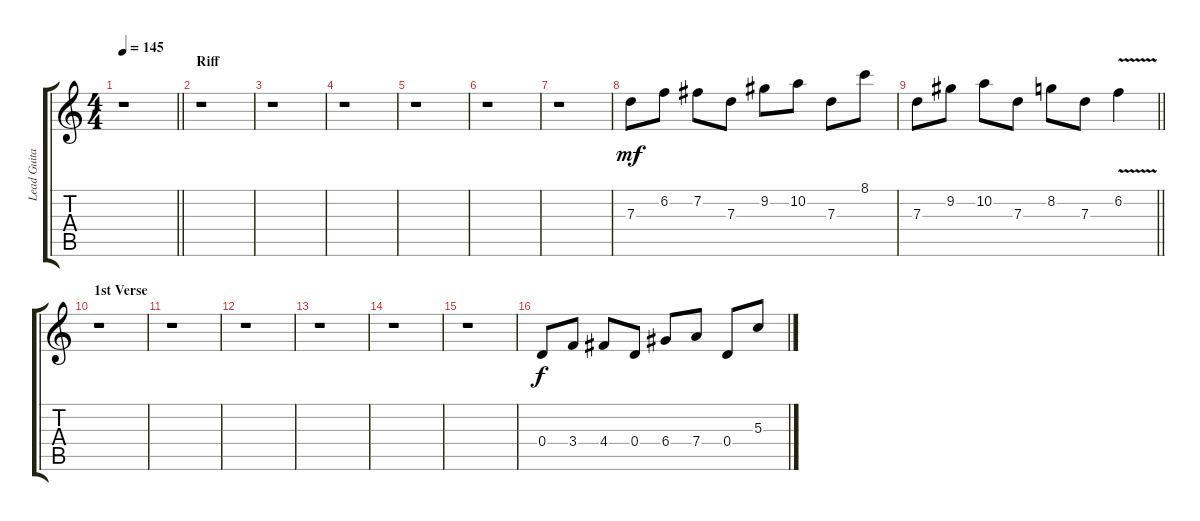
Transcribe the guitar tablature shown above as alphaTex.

\track ("Lead Guitar 2  " "Lead Guita") {instrument overdrivenguitar}
\staff {score tabs}
\tuning (E4 B3 G3 D3 A2 E2) {hide}
\ts (4 4)
\tempo 145
\clef g2
\barLineRight lightlight
\ks c
r.1{dy mf} |
\section ("" "Riff")
r.1 |
r.1 |
r.1 |
r.1 |
r.1 |
r.1 |
7.3.8{balance 5} 6.2.8 7.2.8 7.3.8 9.2.8 10.2.8 7.3.8 8.1.8 |
\barLineRight lightlight
7.3.8 9.2.8 10.2.8 7.3.8 8.2.8 7.3.8 6.2{v}.4 |
\section ("" "1st Verse")
r.1 |
r.1 |
r.1 |
r.1 |
r.1 |
r.1 |
0.4.8{dy f} 3.4.8 4.4.8 0.4.8 6.4.8 7.4.8 0.4.8 5.3.8
